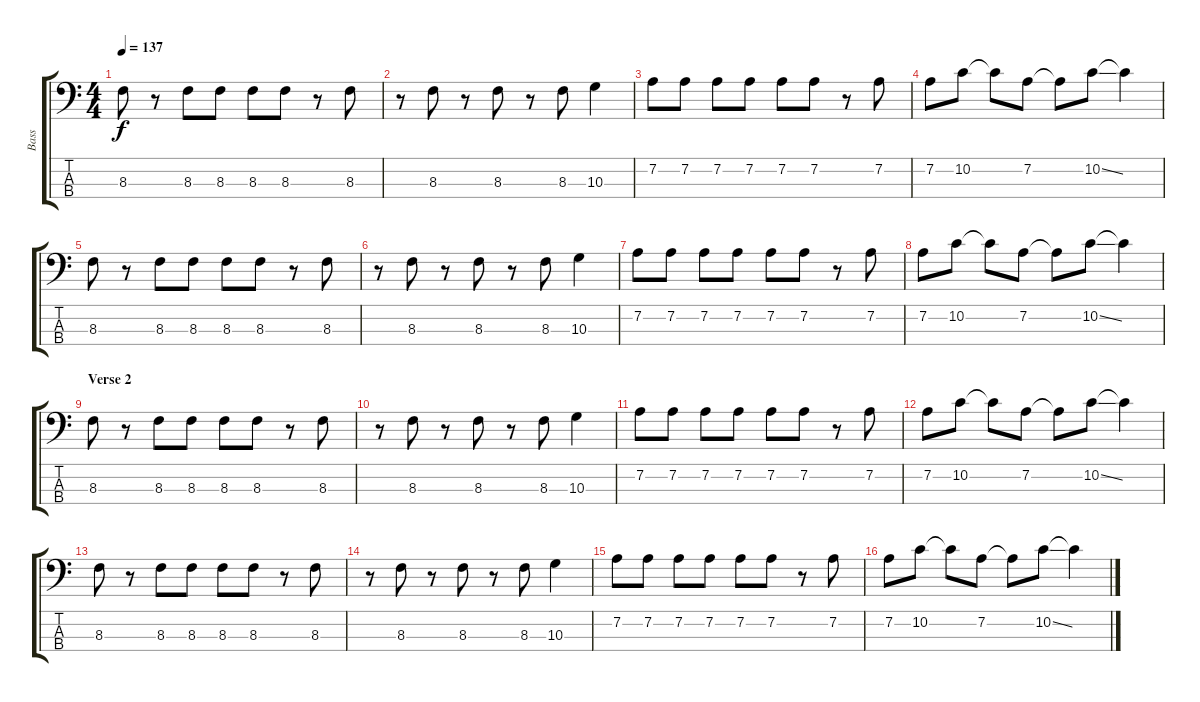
\track ("Bass" "Bass") {instrument slapbass2}
\staff {score tabs}
\tuning (G2 D2 A1 E1) {hide}
\ts (4 4)
\tempo 137
\clef f4
\ks c
8.3.8{dy f} r.8 8.3.8 8.3.8 8.3.8 8.3.8 r.8 8.3.8 |
r.8 8.3.8 r.8 8.3.8 r.8 8.3.8 10.3.4 |
7.2.8 7.2.8 7.2.8 7.2.8 7.2.8 7.2.8 r.8 7.2.8 |
7.2.8 10.2.8 10.2{t}.8 7.2.8 7.2{t}.8 10.2{ss}.8 10.2{t}.4 |
8.3.8 r.8 8.3.8 8.3.8 8.3.8 8.3.8 r.8 8.3.8 |
r.8 8.3.8 r.8 8.3.8 r.8 8.3.8 10.3.4 |
7.2.8 7.2.8 7.2.8 7.2.8 7.2.8 7.2.8 r.8 7.2.8 |
7.2.8 10.2.8 10.2{t}.8 7.2.8 7.2{t}.8 10.2{ss}.8 10.2{t}.4 |
\section ("" "Verse 2")
8.3.8 r.8 8.3.8 8.3.8 8.3.8 8.3.8 r.8 8.3.8 |
r.8 8.3.8 r.8 8.3.8 r.8 8.3.8 10.3.4 |
7.2.8 7.2.8 7.2.8 7.2.8 7.2.8 7.2.8 r.8 7.2.8 |
7.2.8 10.2.8 10.2{t}.8 7.2.8 7.2{t}.8 10.2{ss}.8 10.2{t}.4 |
8.3.8 r.8 8.3.8 8.3.8 8.3.8 8.3.8 r.8 8.3.8 |
r.8 8.3.8 r.8 8.3.8 r.8 8.3.8 10.3.4 |
7.2.8 7.2.8 7.2.8 7.2.8 7.2.8 7.2.8 r.8 7.2.8 |
7.2.8 10.2.8 10.2{t}.8 7.2.8 7.2{t}.8 10.2{ss}.8 10.2{t}.4
